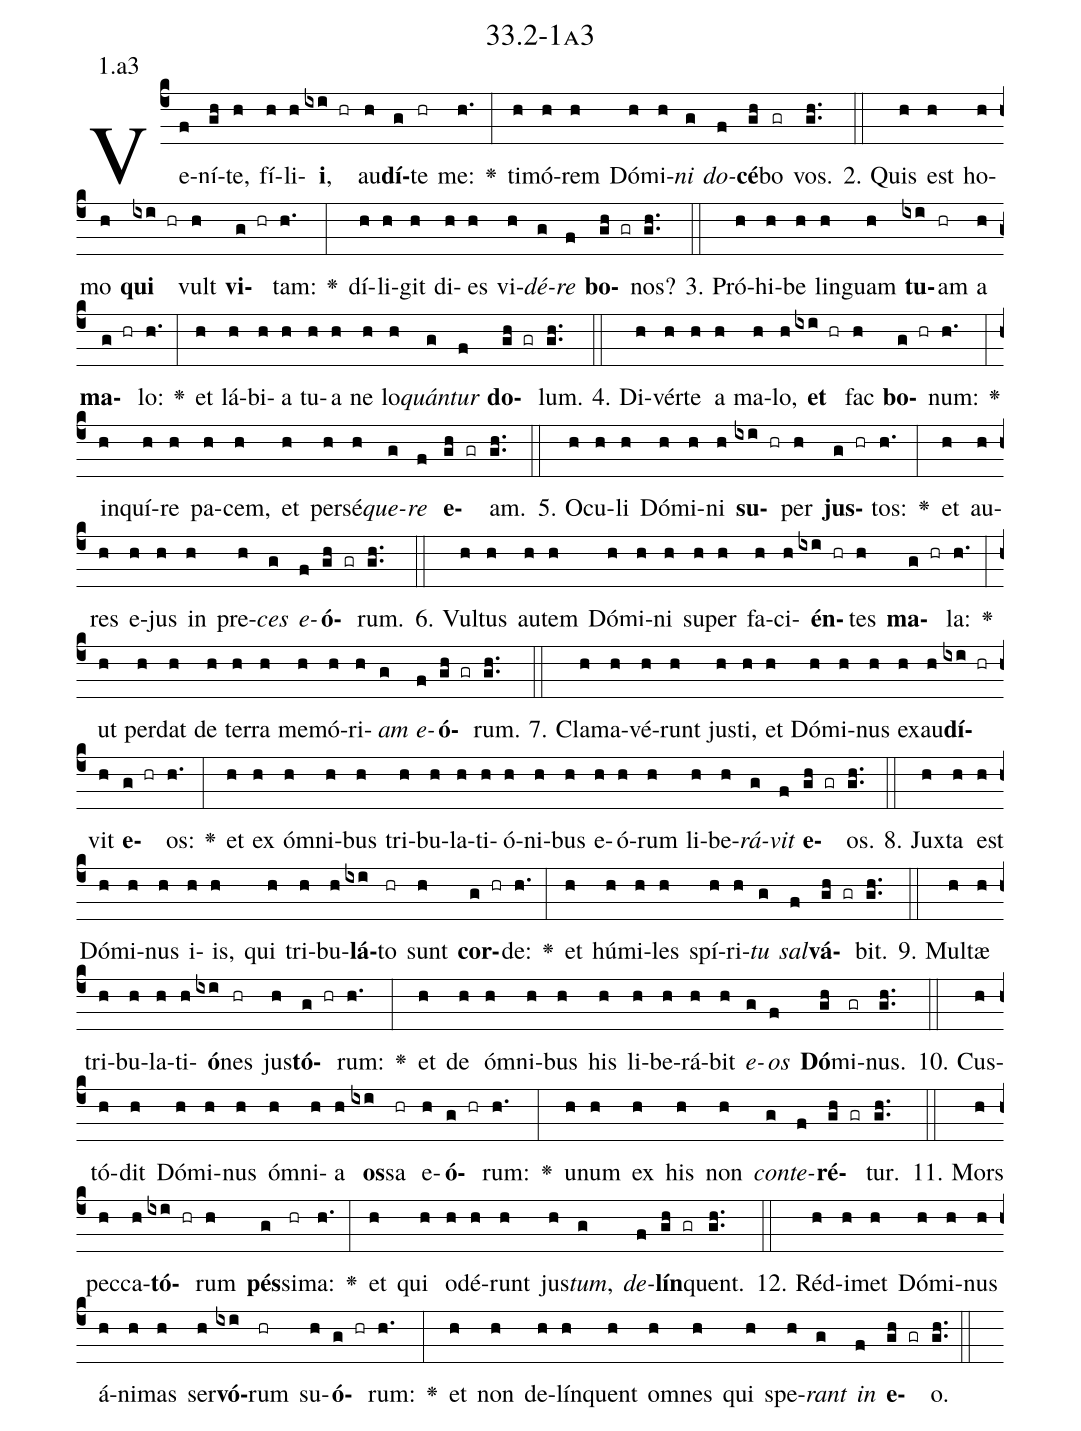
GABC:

name: 33.2-1a3;
annotation: 1.a3;
%%
(c4)Ve(f)ní(gh)te,(h) fí(h)li(h)<b>i</b>,(ixi hr) au(h)<b>dí</b>(g)te(hr) me:(h.) <v>\greheightstar</v>(:) ti(h)mó(h)rem(h) Dó(h)mi(h)<i>ni</i>(g) <i>do</i>(f)<b>cé</b>(gh)bo(gr) vos.(gh..) (::)
2. Quis(h) est(h) ho(h)mo(h) <b>qui</b>(ixi hr) vult(h) <b>vi</b>(g hr)tam:(h.) <v>\greheightstar</v>(:) dí(h)li(h)git(h) di(h)es(h) vi(h)<i>dé</i>(g)<i>re</i>(f) <b>bo</b>(gh gr)nos?(gh..) (::)
3. Pró(h)hi(h)be(h) lin(h)guam(h) <b>tu</b>(ixi)am(hr) a(h) <b>ma</b>(g hr)lo:(h.) <v>\greheightstar</v>(:) et(h) lá(h)bi(h)a(h) tu(h)a(h) ne(h) lo(h)<i>quán</i>(g)<i>tur</i>(f) <b>do</b>(gh gr)lum.(gh..) (::)
4. Di(h)vér(h)te(h) a(h) ma(h)lo,(h) <b>et</b>(ixi hr) fac(h) <b>bo</b>(g hr)num:(h.) <v>\greheightstar</v>(:) in(h)quí(h)re(h) pa(h)cem,(h) et(h) per(h)sé(h)<i>que</i>(g)<i>re</i>(f) <b>e</b>(gh gr)am.(gh..) (::)
5. O(h)cu(h)li(h) Dó(h)mi(h)ni(h) <b>su</b>(ixi hr)per(h) <b>jus</b>(g hr)tos:(h.) <v>\greheightstar</v>(:) et(h) au(h)res(h) e(h)jus(h) in(h) pre(h)<i>ces</i>(g) <i>e</i>(f)<b>ó</b>(gh gr)rum.(gh..) (::)
6. Vul(h)tus(h) au(h)tem(h) Dó(h)mi(h)ni(h) su(h)per(h) fa(h)ci(h)<b>én</b>(ixi hr)tes(h) <b>ma</b>(g hr)la:(h.) <v>\greheightstar</v>(:) ut(h) per(h)dat(h) de(h) ter(h)ra(h) me(h)mó(h)ri(h)<i>am</i>(g) <i>e</i>(f)<b>ó</b>(gh gr)rum.(gh..) (::)
7. Cla(h)ma(h)vé(h)runt(h) jus(h)ti,(h) et(h) Dó(h)mi(h)nus(h) ex(h)au(h)<b>dí</b>(ixi hr)vit(h) <b>e</b>(g hr)os:(h.) <v>\greheightstar</v>(:) et(h) ex(h) óm(h)ni(h)bus(h) tri(h)bu(h)la(h)ti(h)ó(h)ni(h)bus(h) e(h)ó(h)rum(h) li(h)be(h)<i>rá</i>(g)<i>vit</i>(f) <b>e</b>(gh gr)os.(gh..) (::)
8. Jux(h)ta(h) est(h) Dó(h)mi(h)nus(h) i(h)is,(h) qui(h) tri(h)bu(h)<b>lá</b>(ixi)to(hr) sunt(h) <b>cor</b>(g hr)de:(h.) <v>\greheightstar</v>(:) et(h) hú(h)mi(h)les(h) spí(h)ri(h)<i>tu</i>(g) <i>sal</i>(f)<b>vá</b>(gh gr)bit.(gh..) (::)
9. Mul(h)tæ(h) tri(h)bu(h)la(h)ti(h)<b>ó</b>(ixi)nes(hr) jus(h)<b>tó</b>(g hr)rum:(h.) <v>\greheightstar</v>(:) et(h) de(h) óm(h)ni(h)bus(h) his(h) li(h)be(h)rá(h)bit(h) <i>e</i>(g)<i>os</i>(f) <b>Dó</b>(gh)mi(gr)nus.(gh..) (::)
10. Cus(h)tó(h)dit(h) Dó(h)mi(h)nus(h) óm(h)ni(h)a(h) <b>os</b>(ixi)sa(hr) e(h)<b>ó</b>(g hr)rum:(h.) <v>\greheightstar</v>(:) u(h)num(h) ex(h) his(h) non(h) <i>con</i>(g)<i>te</i>(f)<b>ré</b>(gh gr)tur.(gh..) (::)
11. Mors(h) pec(h)ca(h)<b>tó</b>(ixi hr)rum(h) <b>pés</b>(g)si(hr)ma:(h.) <v>\greheightstar</v>(:) et(h) qui(h) o(h)dé(h)runt(h) jus(h)<i>tum</i>,(g) <i>de</i>(f)<b>lín</b>(gh gr)quent.(gh..) (::)
12. Réd(h)i(h)met(h) Dó(h)mi(h)nus(h) á(h)ni(h)mas(h) ser(h)<b>vó</b>(ixi)rum(hr) su(h)<b>ó</b>(g hr)rum:(h.) <v>\greheightstar</v>(:) et(h) non(h) de(h)lín(h)quent(h) om(h)nes(h) qui(h) spe(h)<i>rant</i>(g) <i>in</i>(f) <b>e</b>(gh gr)o.(gh..) (::)
